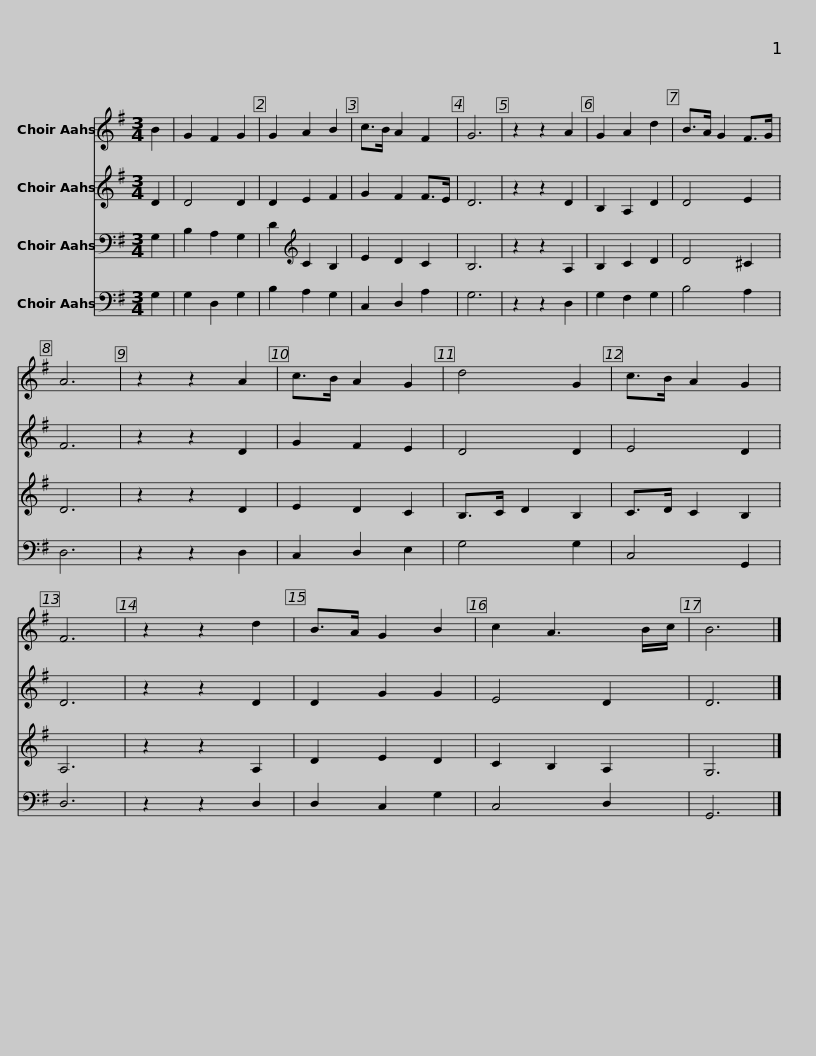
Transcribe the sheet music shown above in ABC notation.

X:1
%%score 1 2 3 4
L:1/8
M:3/4
I:linebreak $
K:G
V:1 treble
V:2 treble
V:3 bass
V:4 bass
V:1
 B2 | G2 F2 G2 | G2 A2 B2 | c>B A2 F2 | G6 | %5
 z2 z2 A2 | G2 A2 d2 | B>A G2 F>G | A6 | z2 z2 A2 |$ %10
 c>B A2 G2 | d4 G2 | c>B A2 G2 | F6 | z2 z2 d2 | %15
 B>A G2 B2 | c2 A3 B/c/ | B6 |] %18
V:2
 D2 | D4 D2 | D2 E2 F2 | G2 F2 F>E | D6 | %5
 z2 z2 D2 | B,2 A,2 D2 | D4 E2 | F6 | z2 z2 D2 |$ %10
 G2 F2 E2 | D4 D2 | E4 D2 | D6 | z2 z2 D2 | %15
 D2 G2 G2 | E4 D2 | D6 |] %18
V:3
 G,2 | B,2 A,2 G,2 | D2[K:treble] C2 B,2 | E2 D2 C2 | B,6 | %5
 z2 z2 A,2 | B,2 C2 D2 | D4 ^C2 | D6 | z2 z2 D2 |$ %10
 E2 D2 C2 | B,>C D2 B,2 | C>D C2 B,2 | A,6 | z2 z2 A,2 | %15
 D2 E2 D2 | C2 B,2 A,2 | G,6 |] %18
V:4
 G,2 | G,2 D,2 G,2 | B,2 A,2 G,2 | C,2 D,2 A,2 | G,6 | %5
 z2 z2 D,2 | G,2 F,2 G,2 | B,4 A,2 | D,6 | z2 z2 D,2 |$ %10
 C,2 D,2 E,2 | G,4 G,2 | C,4 G,,2 | D,6 | z2 z2 D,2 | %15
 D,2 C,2 G,2 | C,4 D,2 | G,,6 |] %18
